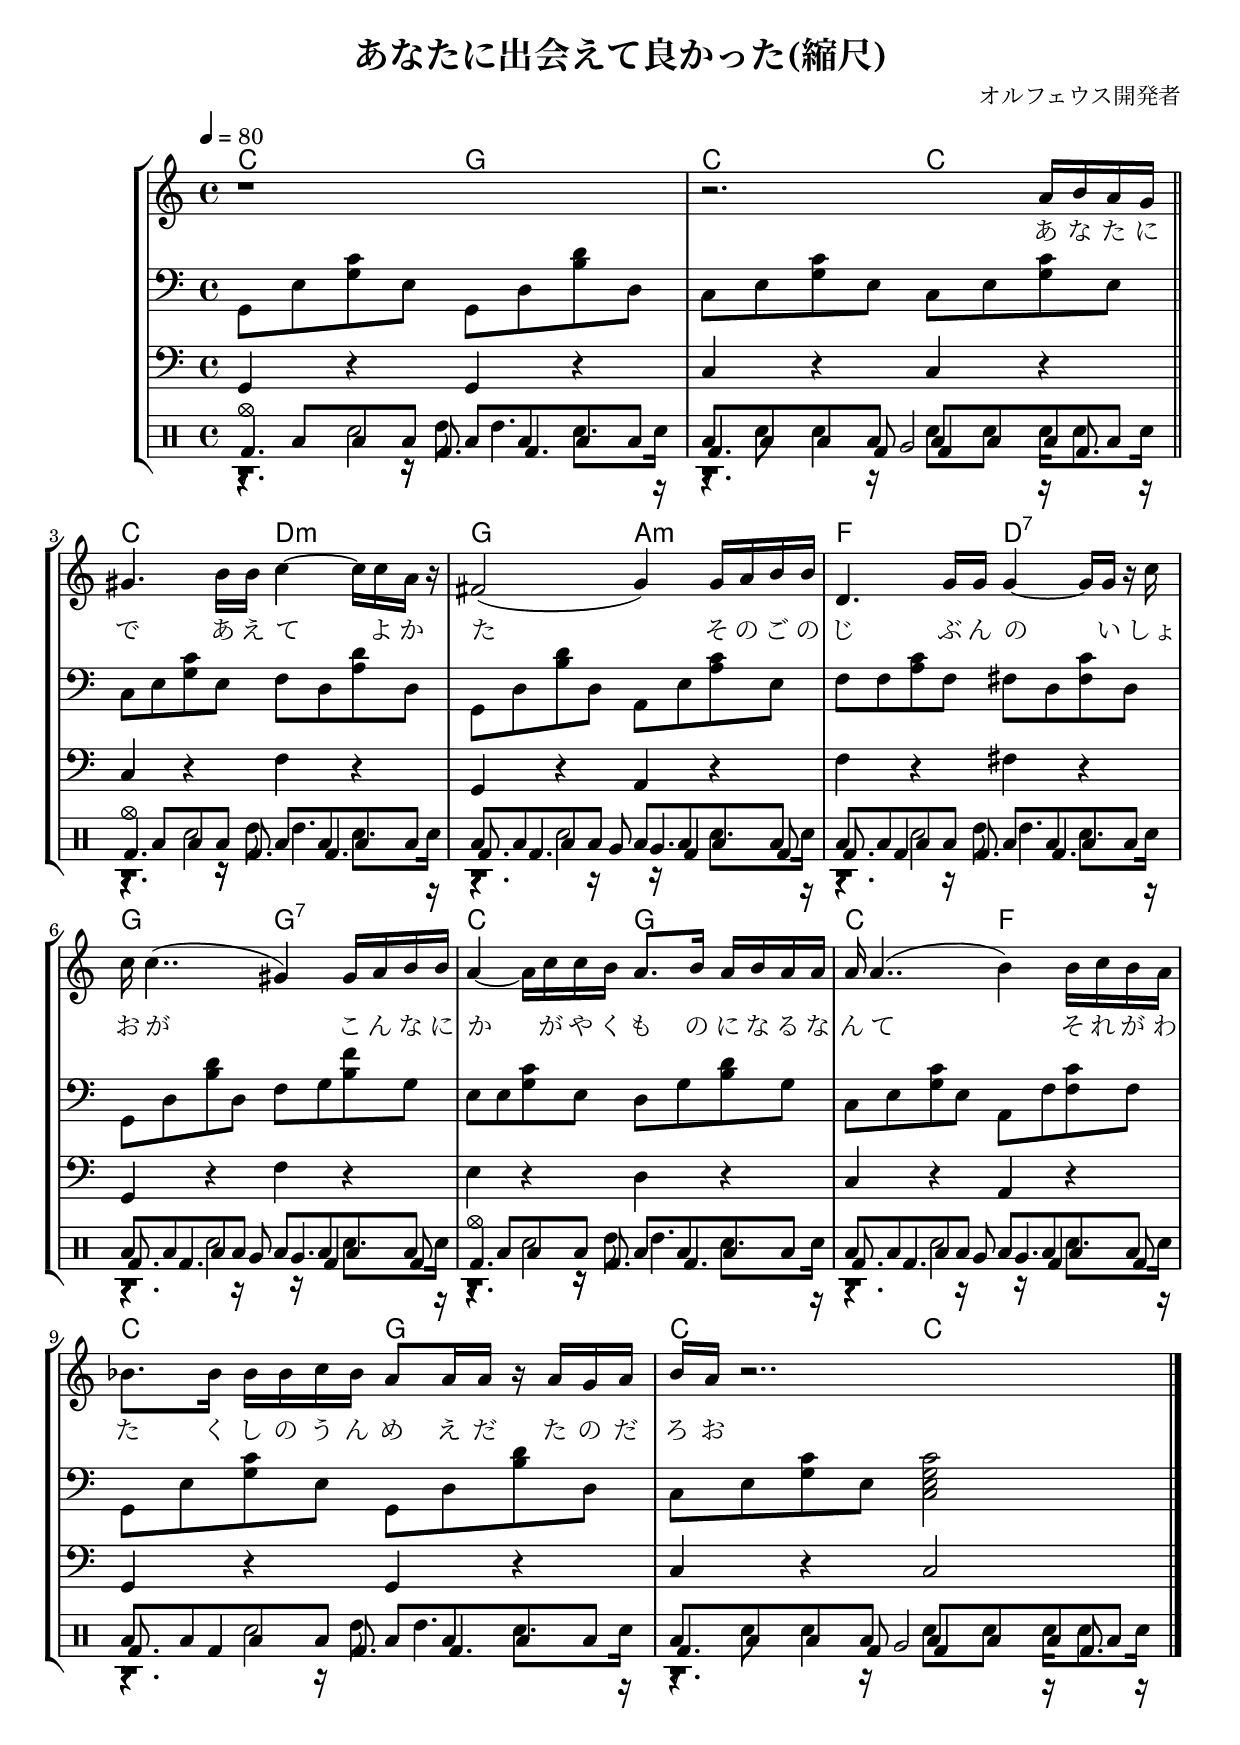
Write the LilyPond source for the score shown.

\version "2.12.1"

\header {
	title = \markup {あなたに出会えて良かった(縮尺)}
	composer = \markup \center-column {オルフェウス開発者}
}

harmony = \chordmode {
	c2 g c c 

	c d:m g a:m f d:7 g g:7 c g c f c g c c 
}

melody = {
	\key c \major
	\tempo 4 = 80
	r1 | r2. 
	\set Staff.midiInstrument = #"mmi0.34"
	a'16  b'16  a'16  g'16 
	gis'4.  b'16  b'16  c''4~c''16  c''16  a'16  r16 
	fis'2  (g'4)  g'16  a'16  b'16  b'16 
	d'4.  g'16  g'16  g'4~g'16  g'16  r16  c''16 
	c''16  c''4..  (gis'4)  gis'16  a'16  b'16  b'16 
	a'4~a'16  c''16  c''16  b'16  a'8.  b'16  a'16  b'16  a'16  a'16 
	a'16  a'4..  (b'4)  b'16  c''16  b'16  a'16 
	bes'8.  bes'16  bes'16  bes'16  c''16  bes'16  a'8  a'16  a'16  r16  a'16  g'16  a'16 
	b'16  a'16  	r2.. 	\bar "|."
}

words = \lyricmode {
	
	あ  な  た  に  で  あ  え  て  よ  か  た  そ  の  ご  の  じ  ぶ  ん  の  い  しょ  お  が  こ  ん  な  に  か  が  や  く  も  の  に  な  る  な  ん  て  そ  れ  が  わ  た  く  し  の  う  ん  め  え  だ  た  の  だ  ろ  お  
}

tempochange = {
	\tempo 4 = 80
	r1 | r1 \bar "||"
	\tempo 4 = 80
	r1 | r1 | r1 | r1 | r1 | r1 | r1 | r1 \bar "|."
}

mainacc = {
	\clef bass
	\set Staff.midiInstrument = #"Viola"
	\key c \major
	\tempo 4 = 80
	g,8 e <g c'> e
	g,8 d <b d'> d
	c8 e <g c'> e
	c8 e <g c'> e
	\bar "||"

	\set Staff.midiInstrument = #"String Ensemble 1"
	c8 e <g c'> e
	f8 d <a d'> d
	g,8 d <b d'> d
	a,8 e <a c'> e
	f8 f <a c'> f
	fis8 d <fis c'> d
	g,8 d <b d'> d
	f8 g <b f'> g
	e8 e <g c'> e
	d8 g <b d'> g
	c8 e <g c'> e
	a,8 f <f c'> f
	g,8 e <g c'> e
	g,8 d <b d'> d
	c8 e <g c'> e
	<c e g c'>2
	\bar "|."
}

subacc = {
	\clef bass
	\set Staff.midiInstrument = #"Cello"
	\key c \major
	\tempo 4 = 80
	g,4 r4
	g,4 r4
	c4 r4
	c4 r4
	\bar "||"

	\set Staff.midiInstrument = #"Cello"
	c4 r4
	f4 r4
	g,4 r4
	a,4 r4
	f4 r4
	fis4 r4
	g,4 r4
	f4 r4
	e4 r4
	d4 r4
	c4 r4
	a,4 r4
	g,4 r4
	g,4 r4
	c4 r4
	c2
	\bar "|."
}

percA = {
	\drummode {
	r4 sn2 sn8. sn16  |r8 sn8 sn4 sn8 sn8 sn16 sn8 sn16  \bar "||"
	r4 sn2 sn8. sn16  |r4 sn2 sn8. sn16  |r4 sn2 sn8. sn16  |r4 sn2 sn8. sn16  |r4 sn2 sn8. sn16  |r4 sn2 sn8. sn16  |r4 sn2 sn8. sn16  |r8 sn8 sn4 sn8 sn8 sn16 sn8 sn16  \bar "|."
	}
}

percB = {
	\drummode {
	r4. r16 tommh8 tommh4. r16  |r1  \bar "||"
	r4. r16 tommh8 tommh4. r16  |r1  |r4. r16 tommh8 tommh4. r16  |r1  |r4. r16 tommh8 tommh4. r16  |r1  |r4. r16 tommh8 tommh4. r16  |r1  \bar "|."
	}
}

percC = {
	\drummode {
	r8 toml8 toml8 toml8 toml8 toml8 toml8 toml8  |toml8 toml8 toml8 toml8 toml8 toml8 toml8 toml8  \bar "||"
	r8 toml8 toml8 toml8 toml8 toml8 toml8 toml8  |toml8 toml8 toml8 toml8 toml8 toml8 toml8 toml8  |toml8 toml8 toml8 toml8 toml8 toml8 toml8 toml8  |toml8 toml8 toml8 toml8 toml8 toml8 toml8 toml8  |r8 toml8 toml8 toml8 toml8 toml8 toml8 toml8  |toml8 toml8 toml8 toml8 toml8 toml8 toml8 toml8  |toml8 toml8 toml8 toml8 toml8 toml8 toml8 toml8  |toml8 toml8 toml8 toml8 toml8 toml8 toml8 toml8  \bar "|."
	}
}

percD = {
	\drummode {
	r1  |r4. r16 tomfh2 r16  \bar "||"
	r1  |r4. r16 tomfh8 tomfh4. r16  |r1  |r4. r16 tomfh8 tomfh4. r16  |r1  |r4. r16 tomfh8 tomfh4. r16  |r1  |r4. r16 tomfh2 r16  \bar "|."
	}
}

percE = {
	\drummode {
	bd4. r16 bd8. bd4.  |bd4. bd8 bd4 r16 bd8.  \bar "||"
	bd4. r16 bd8. bd4.  |bd8. bd4. r16 bd4 bd8  |bd8. bd4 bd8. bd4.  |bd8. bd4. r16 bd4 bd8  |bd4. r16 bd8. bd4.  |bd8. bd4. r16 bd4 bd8  |bd8. bd4 bd8. bd4.  |bd4. bd8 bd4 r16 bd8.  \bar "|."
	}
}

percF = {
	\drummode {
	cymc1  |r1 \bar "||"
	cymc1  |r1 |r1 |r1 |cymc1  |r1 |r1 |r1 \bar "|."
	}
}

\score {
	<<
		\new StaffGroup <<
			\new ChordNames {\harmony}
			\new Voice = "melody" {\melody}
			\new Lyrics \lyricsto "melody" \words
			\new Staff = "mainacc" {\mainacc}
			\new Staff = "subacc" {\subacc}
			\new DrumStaff <<
				\new DrumVoice {\percA}
				\new DrumVoice {\percB}
				\new DrumVoice {\percC}
				\new DrumVoice {\percD}
				\new DrumVoice {\percE}
				\new DrumVoice {\percF}
			>>
		>>
	>>
	\layout { }
}
